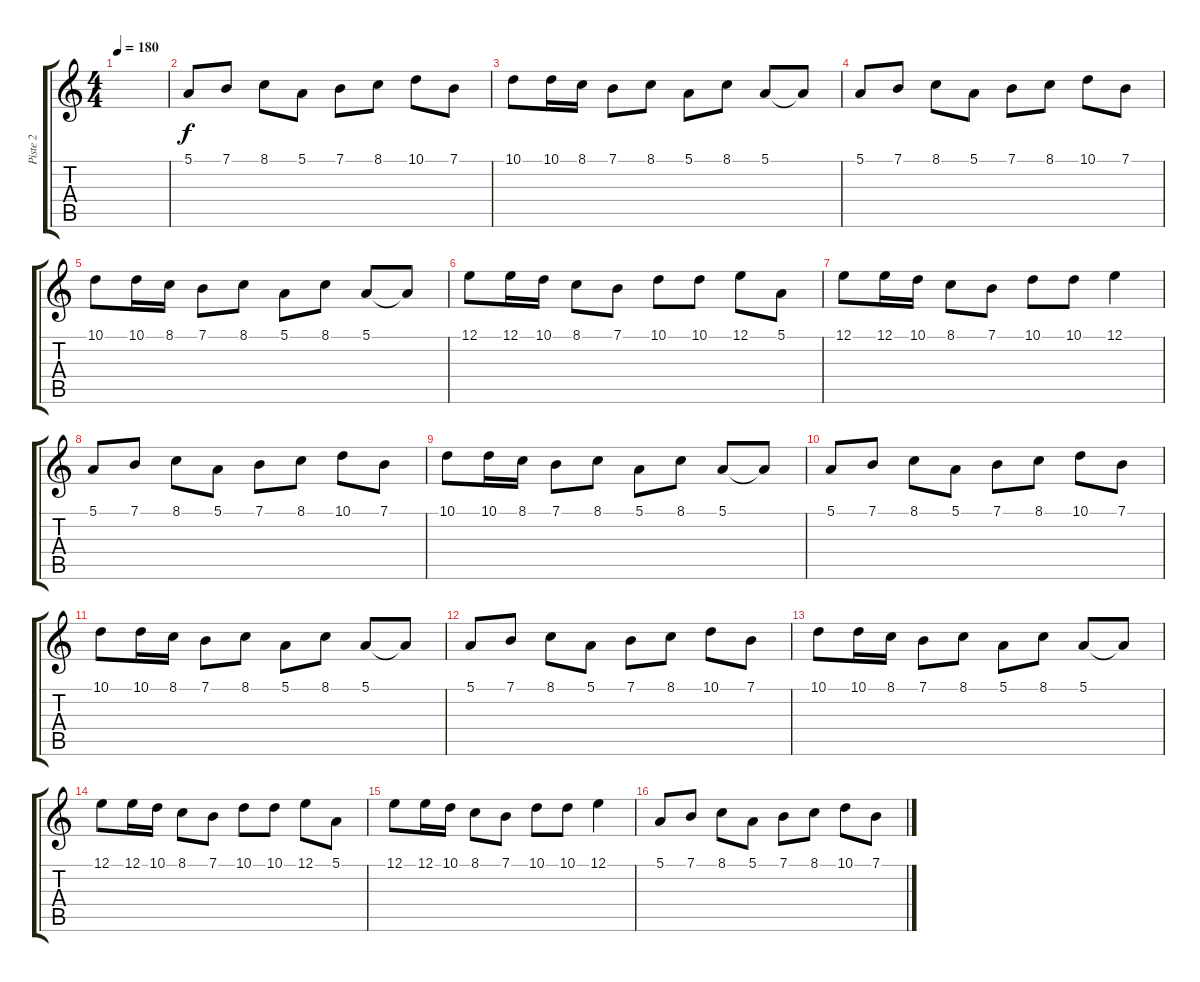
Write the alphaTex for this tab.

\track ("Piste 2" "Piste 2") {instrument bagpipe}
\staff {score tabs}
\tuning (E4 B3 G3 D3 A2 E2) {hide}
\ts (4 4)
\tempo 180
\clef g2
\ks c
|
5.1.8 7.1.8 8.1.8 5.1.8 7.1.8 8.1.8 10.1.8 7.1.8 |
10.1.8 10.1.16 8.1.16 7.1.8 8.1.8 5.1.8 8.1.8 5.1.8 5.1{t}.8 |
5.1.8 7.1.8 8.1.8 5.1.8 7.1.8 8.1.8 10.1.8 7.1.8 |
10.1.8 10.1.16 8.1.16 7.1.8 8.1.8 5.1.8 8.1.8 5.1.8 5.1{t}.8 |
12.1.8 12.1.16 10.1.16 8.1.8 7.1.8 10.1.8 10.1.8 12.1.8 5.1.8 |
12.1.8 12.1.16 10.1.16 8.1.8 7.1.8 10.1.8 10.1.8 12.1.4 |
5.1.8 7.1.8 8.1.8 5.1.8 7.1.8 8.1.8 10.1.8 7.1.8 |
10.1.8 10.1.16 8.1.16 7.1.8 8.1.8 5.1.8 8.1.8 5.1.8 5.1{t}.8 |
5.1.8 7.1.8 8.1.8 5.1.8 7.1.8 8.1.8 10.1.8 7.1.8 |
10.1.8 10.1.16 8.1.16 7.1.8 8.1.8 5.1.8 8.1.8 5.1.8 5.1{t}.8 |
5.1.8 7.1.8 8.1.8 5.1.8 7.1.8 8.1.8 10.1.8 7.1.8 |
10.1.8 10.1.16 8.1.16 7.1.8 8.1.8 5.1.8 8.1.8 5.1.8 5.1{t}.8 |
12.1.8 12.1.16 10.1.16 8.1.8 7.1.8 10.1.8 10.1.8 12.1.8 5.1.8 |
12.1.8 12.1.16 10.1.16 8.1.8 7.1.8 10.1.8 10.1.8 12.1.4 |
5.1.8 7.1.8 8.1.8 5.1.8 7.1.8 8.1.8 10.1.8 7.1.8
